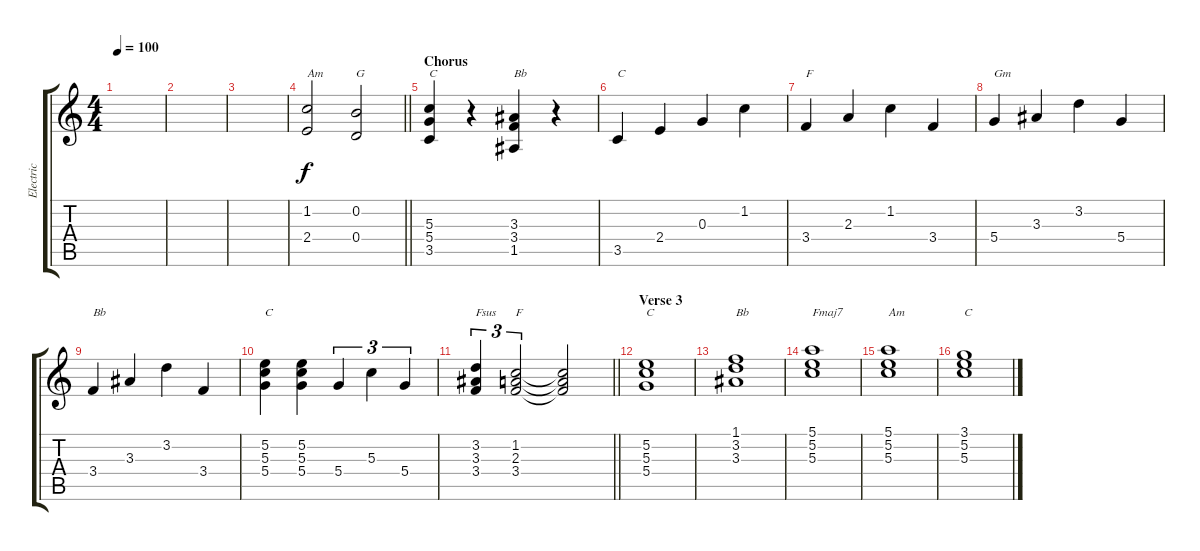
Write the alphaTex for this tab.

\track ("Electric" "Electric") {instrument overdrivenguitar}
\staff {score tabs}
\tuning (E4 B3 G3 D3 A2 E2) {hide}
\ts (4 4)
\tempo 100
\clef g2
\ks c
|
|
|
\barLineRight lightlight
(1.2 2.4).2{txt "Am"} (0.2 0.4).2{txt "G"} |
\section ("" "Chorus")
(5.3 5.4 3.5).4{txt "C"} r.4 (3.3 3.4 1.5).4{txt "Bb"} r.4 |
3.5.4{txt "C"} 2.4.4 0.3.4 1.2.4 |
3.4.4{txt "F"} 2.3.4 1.2.4 3.4.4 |
5.4.4{txt "Gm"} 3.3.4 3.2.4 5.4.4 |
3.4.4{txt "Bb"} 3.3.4 3.2.4 3.4.4 |
(5.2 5.3 5.4).4{txt "C"} (5.2 5.3 5.4).4 5.4.4{tu (3 2)} 5.3.4{tu (3 2)} 5.4.4{tu (3 2)} |
\barLineRight lightlight
(3.2 3.3 3.4).4{tu (3 2) txt "Fsus"} (1.2 2.3 3.4).2{tu (3 2) txt "F"} (1.2{t} 2.3{t} 3.4{t}).2 |
\section ("" "Verse 3")
(5.2 5.3 5.4).1{txt "C"} |
(1.1 3.2 3.3).1{txt "Bb"} |
(5.1 5.2 5.3).1{txt "Fmaj7"} |
(5.1 5.2 5.3).1{txt "Am"} |
(3.1 5.2 5.3).1{txt "C"}
